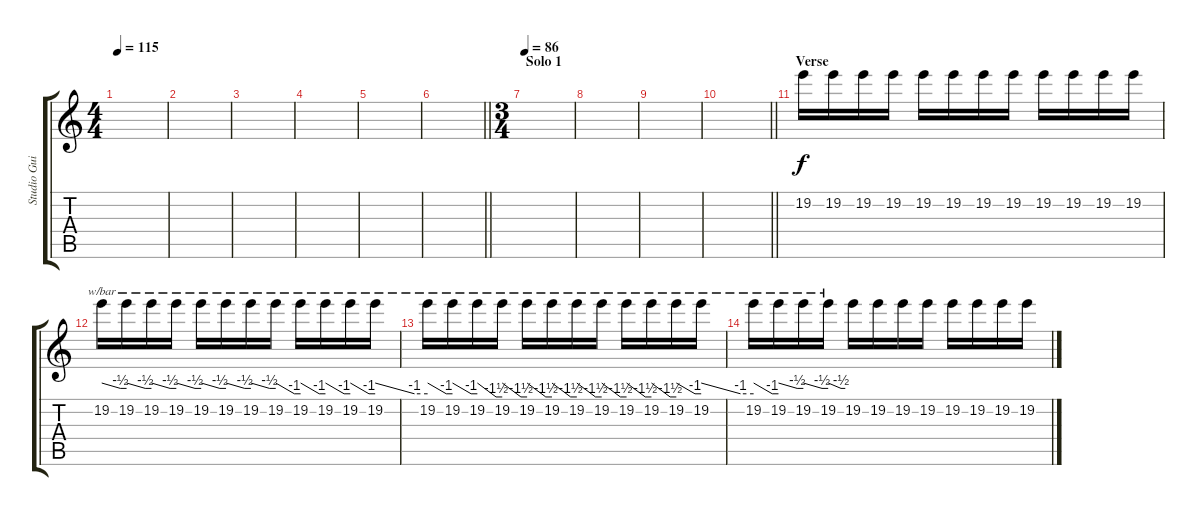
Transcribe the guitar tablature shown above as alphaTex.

\track ("Studio Guitar" "Studio Gui") {instrument distortionguitar}
\staff {score tabs}
\tuning (D4 A3 F3 C3 G2 D2) {hide}
\ts (4 4)
\tempo 115
\clef g2
\ks c
|
|
|
|
|
\barLineRight lightlight
|
\ts (3 4)
\section ("" "Solo 1")
\tempo 86
|
|
|
\barLineRight lightlight
|
\section ("" "Verse")
19.2.16{volume 0} 19.2.16 19.2.16 19.2.16 19.2.16 19.2.16 19.2.16 19.2.16 19.2.16 19.2.16 19.2.16 19.2.16 |
19.2.16{tbe (custom default 0 0 45 -2 60 -2)} 19.2.16{tbe (custom default 0 0 45 -2 60 -2)} 19.2.16{tbe (custom default 0 0 45 -2 60 -2)} 19.2.16{tbe (custom default 0 0 45 -2 60 -2)} 19.2.16{tbe (custom default 0 0 45 -2 60 -2)} 19.2.16{tbe (custom default 0 0 45 -2 60 -2)} 19.2.16{tbe (custom default 0 0 45 -2 60 -2)} 19.2.16{tbe (custom default 0 0 45 -4 60 -4)} 19.2.16{tbe (custom default 0 0 45 -4 60 -4)} 19.2.16{tbe (custom default 0 0 45 -4 60 -4)} 19.2.16{tbe (custom default 0 0 45 -4 60 -4)} 19.2.16{tbe (custom default 0 0 45 -4 60 -4)} |
19.2.16{tbe (custom default 0 0 45 -4 60 -4)} 19.2.16{tbe (custom default 0 0 45 -4 60 -4)} 19.2.16{tbe (custom default 0 0 45 -6 60 -6)} 19.2.16{tbe (custom default 0 0 45 -6 60 -6)} 19.2.16{tbe (custom default 0 0 45 -6 60 -6)} 19.2.16{tbe (custom default 0 0 45 -6 60 -6)} 19.2.16{tbe (custom default 0 0 45 -6 60 -6)} 19.2.16{tbe (custom default 0 0 45 -6 60 -6)} 19.2.16{tbe (custom default 0 0 45 -6 60 -6)} 19.2.16{tbe (custom default 0 0 45 -6 60 -6)} 19.2.16{tbe (custom default 0 0 45 -4 60 -4)} 19.2.16{tbe (custom default 0 0 45 -4 60 -4)} |
19.2.16{tbe (custom default 0 0 45 -4 60 -4)} 19.2.16{tbe (custom default 0 0 45 -2 60 -2)} 19.2.16{tbe (custom default 0 0 45 -2 60 -2)} 19.2.16{tbe (custom default 0 0 45 -2 60 -2)} 19.2.16 19.2.16 19.2.16 19.2.16 19.2.16 19.2.16 19.2.16 19.2.16
